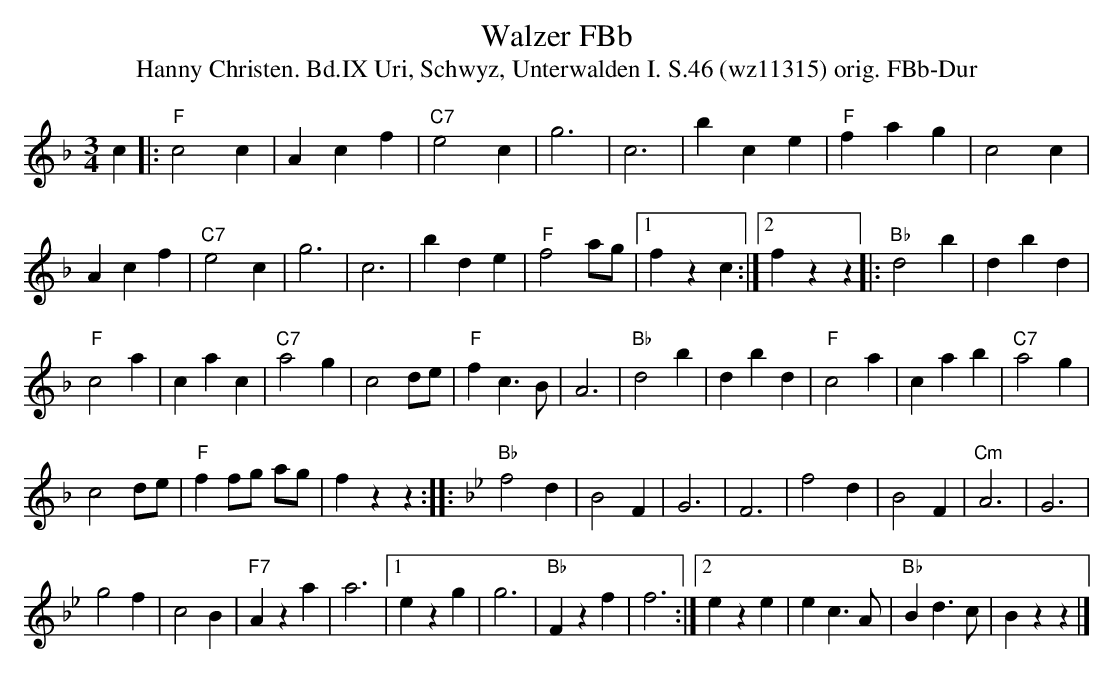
X:1
T: Walzer FBb
T:Hanny Christen. Bd.IX Uri, Schwyz, Unterwalden I. S.46 (wz11315) orig. FBb-Dur
M:3/4
L:1/4
K:F
c |: "F"c2c | Acf | "C7"e2c | g3 | c3 | bce | "F"fag | c2c |
Acf | "C7"e2c | g3 | c3 | bde | "F"f2a/g/ |1 fzc :|2 fzz |: "Bb"d2b | dbd |
"F"c2a | cac | "C7"a2g | c2 d/e/ | "F"f c>B | A3 | "Bb"d2b | dbd | "F"c2a | cab | "C7"a2g |
c2d/e/ | "F"f f/g/ a/g/ | fzz :: [K:Bb] "Bb"f2d | B2F | G3 | F3 | f2d | B2F | "Cm"A3 | G3 |
g2f | c2B | "F7"Aza | a3 |1 ezg | g3 | "Bb"Fzf | f3 :|2 eze | ec>A | "Bb"Bd>c | Bzz |]
